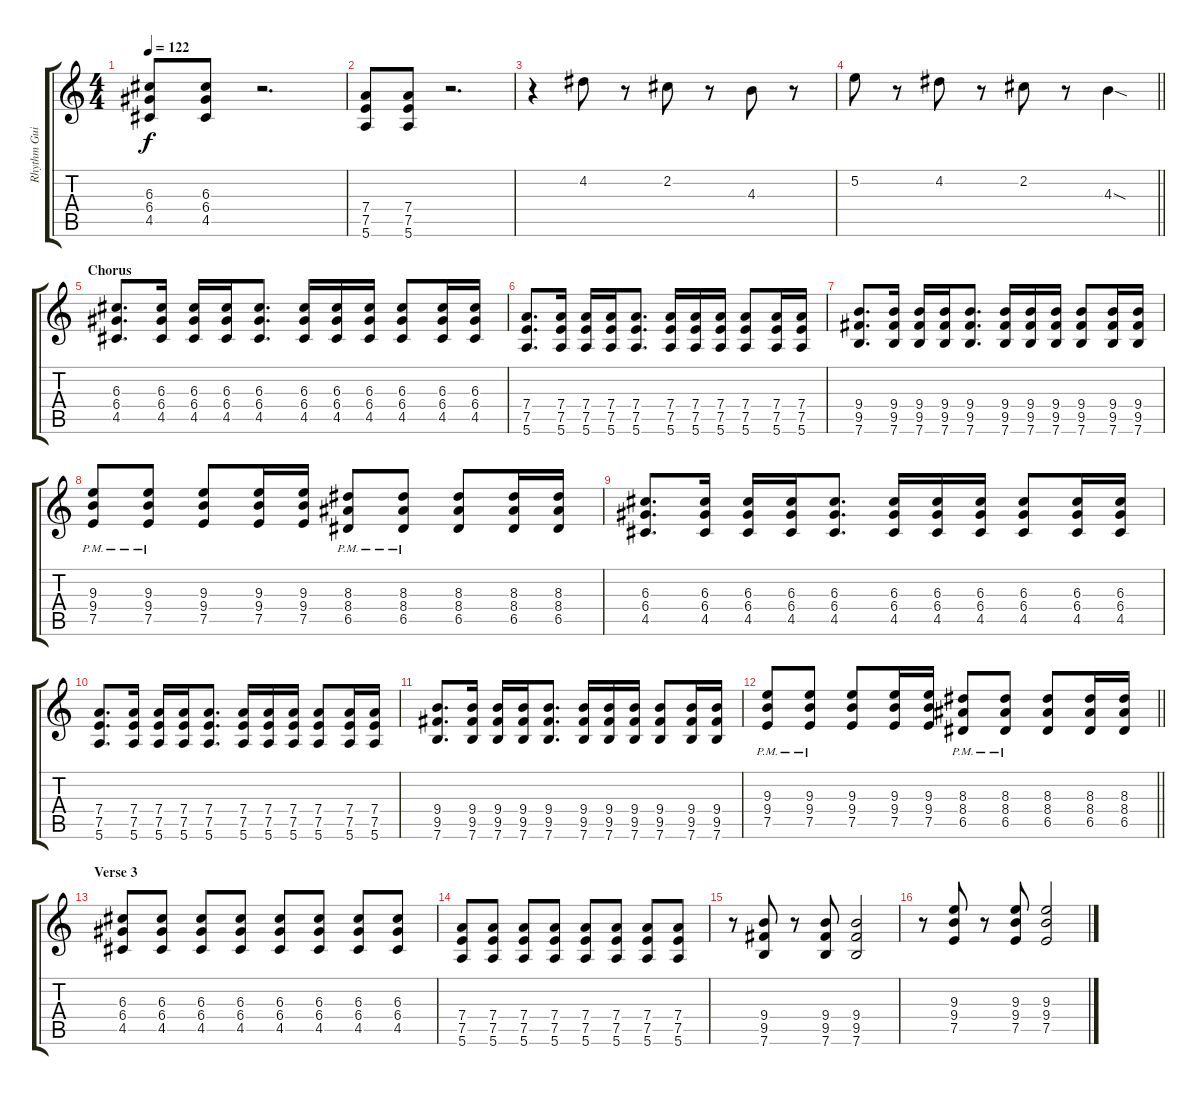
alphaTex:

\track ("Rhythm Guitar" "Rhythm Gui") {instrument electricguitarclean}
\staff {score tabs}
\tuning (E4 B3 G3 D3 A2 E2) {hide}
\ts (4 4)
\tempo 122
\clef g2
\ks c
(6.3 6.4 4.5).8{dy f} (6.3 6.4 4.5).8 r.2{d} |
(7.4 7.5 5.6).8 (7.4 7.5 5.6).8 r.2{d} |
r.4 4.2.8 r.8 2.2.8 r.8 4.3.8 r.8 |
\barLineRight lightlight
5.2.8 r.8 4.2.8 r.8 2.2.8 r.8 4.3{sod}.4 |
\section ("" "Chorus")
(6.3 6.4 4.5).8{d volume 12} (6.3 6.4 4.5).16 (6.3 6.4 4.5).16 (6.3 6.4 4.5).16 (6.3 6.4 4.5).8{d} (6.3 6.4 4.5).16 (6.3 6.4 4.5).16 (6.3 6.4 4.5).16 (6.3 6.4 4.5).8 (6.3 6.4 4.5).16 (6.3 6.4 4.5).16 |
(7.4 7.5 5.6).8{d} (7.4 7.5 5.6).16 (7.4 7.5 5.6).16 (7.4 7.5 5.6).16 (7.4 7.5 5.6).8{d} (7.4 7.5 5.6).16 (7.4 7.5 5.6).16 (7.4 7.5 5.6).16 (7.4 7.5 5.6).8 (7.4 7.5 5.6).16 (7.4 7.5 5.6).16 |
(9.4 9.5 7.6).8{d} (9.4 9.5 7.6).16 (9.4 9.5 7.6).16 (9.4 9.5 7.6).16 (9.4 9.5 7.6).8{d} (9.4 9.5 7.6).16 (9.4 9.5 7.6).16 (9.4 9.5 7.6).16 (9.4 9.5 7.6).8 (9.4 9.5 7.6).16 (9.4 9.5 7.6).16 |
(9.3{pm} 9.4 7.5).8 (9.3{pm} 9.4 7.5).8 (9.3 9.4 7.5).8 (9.3 9.4 7.5).16 (9.3 9.4 7.5).16 (8.3{pm} 8.4 6.5).8 (8.3{pm} 8.4 6.5).8 (8.3 8.4 6.5).8 (8.3 8.4 6.5).16 (8.3 8.4 6.5).16 |
(6.3 6.4 4.5).8{d} (6.3 6.4 4.5).16 (6.3 6.4 4.5).16 (6.3 6.4 4.5).16 (6.3 6.4 4.5).8{d} (6.3 6.4 4.5).16 (6.3 6.4 4.5).16 (6.3 6.4 4.5).16 (6.3 6.4 4.5).8 (6.3 6.4 4.5).16 (6.3 6.4 4.5).16 |
(7.4 7.5 5.6).8{d} (7.4 7.5 5.6).16 (7.4 7.5 5.6).16 (7.4 7.5 5.6).16 (7.4 7.5 5.6).8{d} (7.4 7.5 5.6).16 (7.4 7.5 5.6).16 (7.4 7.5 5.6).16 (7.4 7.5 5.6).8 (7.4 7.5 5.6).16 (7.4 7.5 5.6).16 |
(9.4 9.5 7.6).8{d} (9.4 9.5 7.6).16 (9.4 9.5 7.6).16 (9.4 9.5 7.6).16 (9.4 9.5 7.6).8{d} (9.4 9.5 7.6).16 (9.4 9.5 7.6).16 (9.4 9.5 7.6).16 (9.4 9.5 7.6).8 (9.4 9.5 7.6).16 (9.4 9.5 7.6).16 |
\barLineRight lightlight
(9.3{pm} 9.4 7.5).8 (9.3{pm} 9.4 7.5).8 (9.3 9.4 7.5).8 (9.3 9.4 7.5).16 (9.3 9.4 7.5).16 (8.3{pm} 8.4 6.5).8 (8.3{pm} 8.4 6.5).8 (8.3 8.4 6.5).8 (8.3 8.4 6.5).16 (8.3 8.4 6.5).16 |
\section ("" "Verse 3")
(6.3 6.4 4.5).8{instrument distortionguitar} (6.3 6.4 4.5).8 (6.3 6.4 4.5).8 (6.3 6.4 4.5).8 (6.3 6.4 4.5).8 (6.3 6.4 4.5).8 (6.3 6.4 4.5).8 (6.3 6.4 4.5).8 |
(7.4 7.5 5.6).8 (7.4 7.5 5.6).8 (7.4 7.5 5.6).8 (7.4 7.5 5.6).8 (7.4 7.5 5.6).8 (7.4 7.5 5.6).8 (7.4 7.5 5.6).8 (7.4 7.5 5.6).8 |
r.8 (9.4 9.5 7.6).8 r.8 (9.4 9.5 7.6).8 (9.4 9.5 7.6).2 |
r.8 (9.3 9.4 7.5).8 r.8 (9.3 9.4 7.5).8 (9.3 9.4 7.5).2
